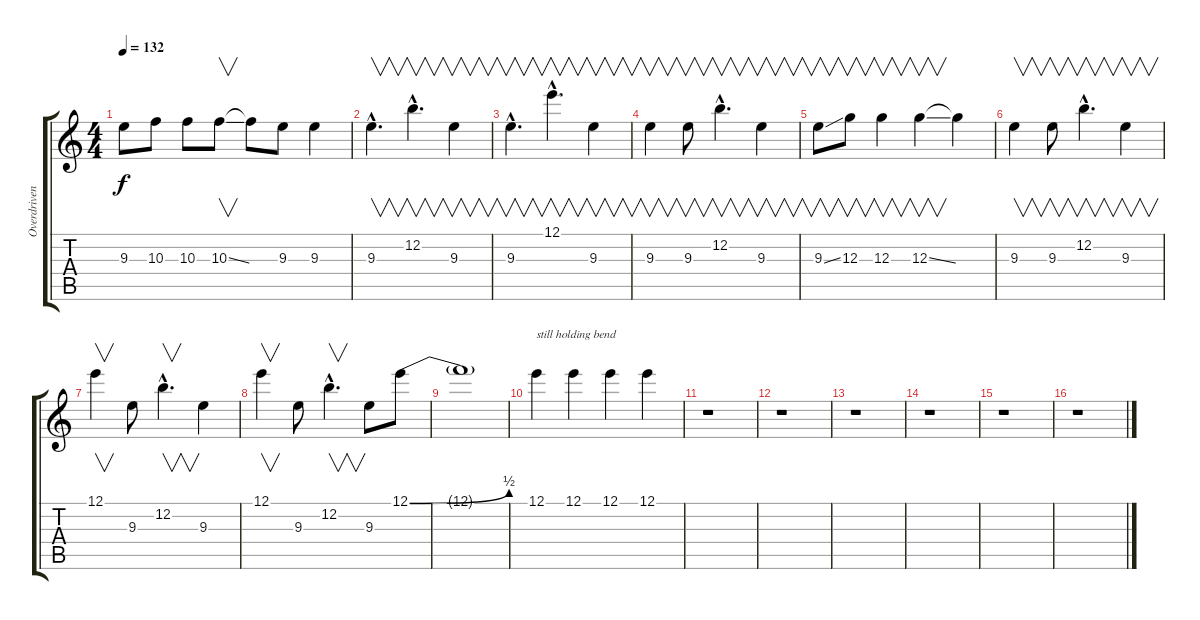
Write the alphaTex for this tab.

\track ("Overdriven Guitar " "Overdriven") {instrument overdrivenguitar}
\staff {score tabs}
\tuning (E4 B3 G3 D3 A2 E2) {hide}
\ts (4 4)
\tempo 132
\clef g2
\ks c
9.3.8{dy f} 10.3.8 10.3.8 10.3{ss}.8{v} 10.3{t}.8 9.3.8 9.3.4 |
9.3{hac}.4{v d} 12.2{hac}.4{v d} 9.3.4{v} |
9.3{hac}.4{v d} 12.1{hac}.4{v d} 9.3.4{v} |
9.3.4{v} 9.3.8{v} 12.2{hac}.4{v d} 9.3.4{v} |
9.3{ss}.8{v} 12.3.8{v} 12.3.4{v} 12.3{ss}.4{v} 12.3{t}.4 |
9.3.4{v} 9.3.8{v} 12.2{hac}.4{v d} 9.3.4{v} |
12.1.4{v} 9.3.8 12.2{hac}.4{v d} 9.3.4 |
12.1.4{v} 9.3.8 12.2{hac}.4{v d} 9.3.8 12.1{be (bend 0 0 60 2)}.8 |
12.1{t}.1 |
12.1.4{txt "still holding bend"} 12.1.4 12.1.4 12.1.4 |
r.1 |
r.1 |
r.1 |
r.1 |
r.1 |
r.1
